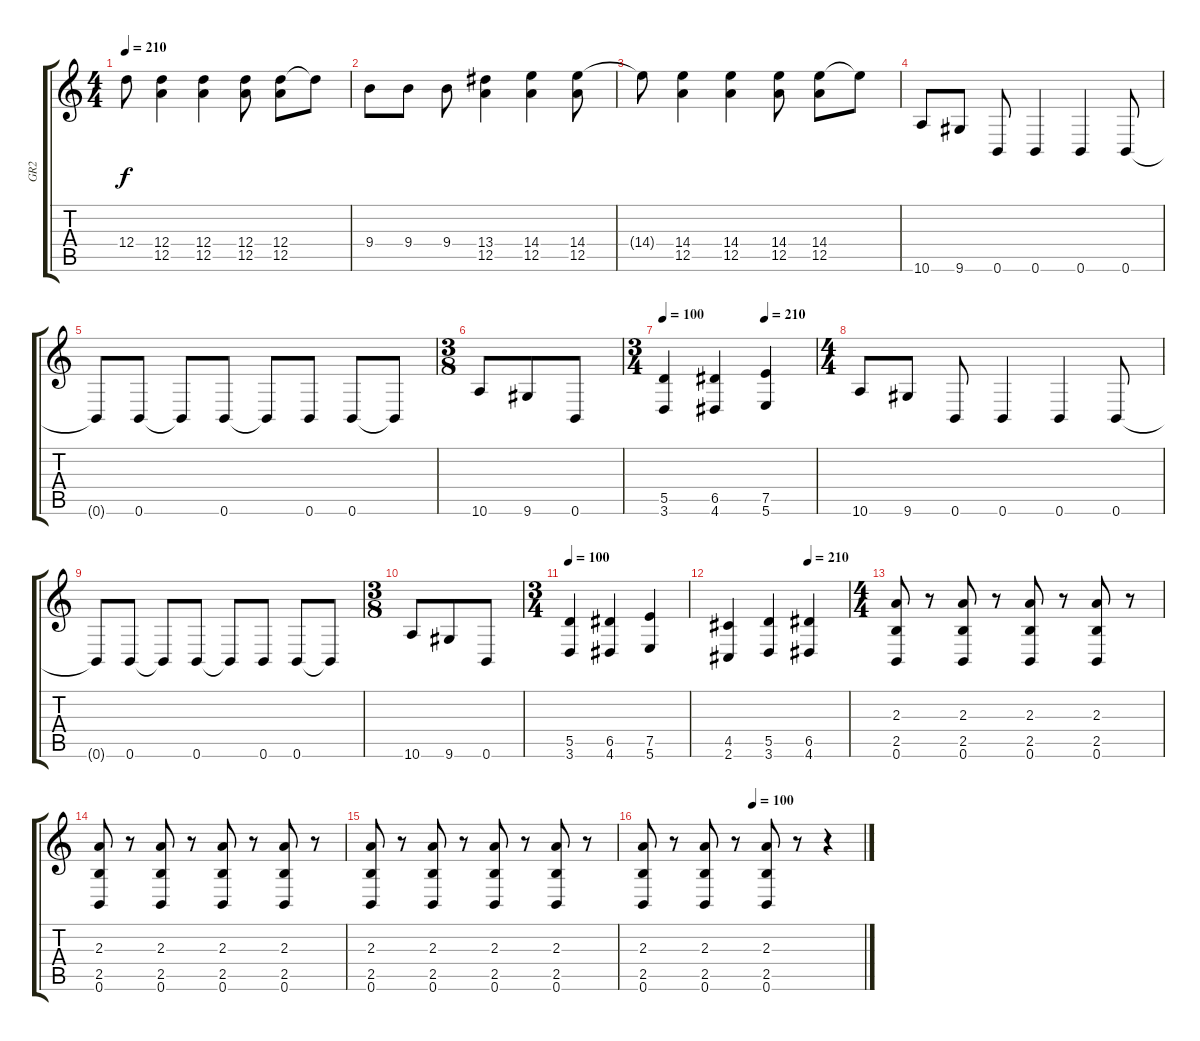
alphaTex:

\track ("GR2" "GR2") {instrument overdrivenguitar}
\staff {score tabs}
\tuning (E4 B3 G3 D3 A2 B1) {hide}
\ts (4 4)
\tempo 210
\clef g2
\ks c
12.4{t}.8{dy f} (12.4 12.5).4 (12.4 12.5).4 (12.4 12.5).8 (12.4 12.5).8 12.4{t}.8 |
9.4.8 9.4.8 9.4.8 (13.4 12.5).4 (14.4 12.5).4 (14.4 12.5).8 |
14.4{t}.8 (14.4 12.5).4 (14.4 12.5).4 (14.4 12.5).8 (14.4 12.5).8 14.4{t}.8 |
10.6.8 9.6.8 0.6.8 0.6.4 0.6.4 0.6.8 |
0.6{t}.8 0.6.8 0.6{t}.8 0.6.8 0.6{t}.8 0.6.8 0.6.8 0.6{t}.8 |
\ts (3 8)
10.6.8 9.6.8 0.6.8 |
\ts (3 4)
\tempo 100
\tempo (210 0.6666666666666666)
(5.5 3.6).4 (6.5 4.6).4 (7.5 5.6).4 |
\ts (4 4)
10.6.8 9.6.8 0.6.8 0.6.4 0.6.4 0.6.8 |
0.6{t}.8 0.6.8 0.6{t}.8 0.6.8 0.6{t}.8 0.6.8 0.6.8 0.6{t}.8 |
\ts (3 8)
10.6.8 9.6.8 0.6.8 |
\ts (3 4)
\tempo 100
(5.5 3.6).4 (6.5 4.6).4 (7.5 5.6).4 |
\tempo (210 0.6666666666666666)
(4.5 2.6).4 (5.5 3.6).4 (6.5 4.6).4 |
\ts (4 4)
(2.3 2.5 0.6).8 r.8 (2.3 2.5 0.6).8 r.8 (2.3 2.5 0.6).8 r.8 (2.3 2.5 0.6).8 r.8 |
(2.3 2.5 0.6).8 r.8 (2.3 2.5 0.6).8 r.8 (2.3 2.5 0.6).8 r.8 (2.3 2.5 0.6).8 r.8 |
(2.3 2.5 0.6).8 r.8 (2.3 2.5 0.6).8 r.8 (2.3 2.5 0.6).8 r.8 (2.3 2.5 0.6).8 r.8 |
\tempo (100 0.5)
(2.3 2.5 0.6).8 r.8 (2.3 2.5 0.6).8 r.8 (2.3 2.5 0.6).8 r.8 r.4
